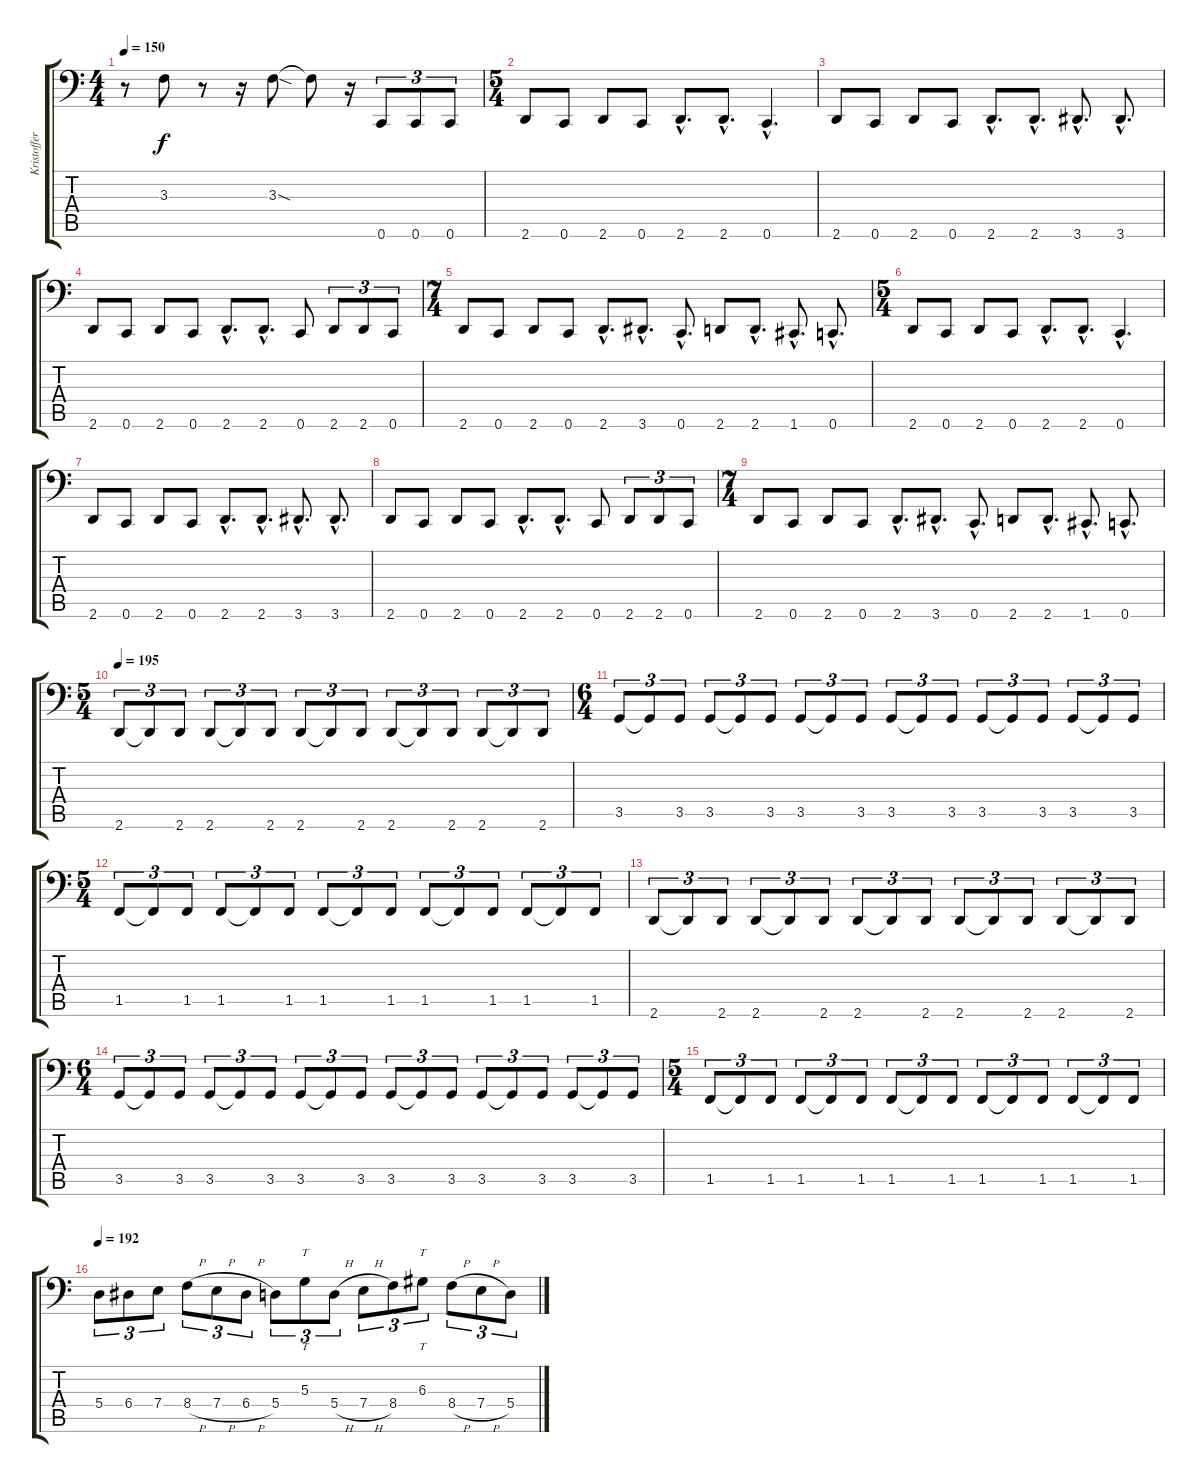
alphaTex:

\track ("Kristoffer Gildenlöw" "Kristoffer") {instrument electricbasspick}
\staff {score tabs}
\tuning (C3 G2 D2 A1 E1 C1) {hide}
\ts (4 4)
\tempo 150
\clef f4
\ks c
r.8{dy f} 3.3.8 r.8 r.16 3.3{sod}.8 3.3{t}.8 r.16 0.6.8{tu (3 2)} 0.6.8{tu (3 2)} 0.6.8{tu (3 2)} |
\ts (5 4)
2.6.8 0.6.8 2.6.8 0.6.8 2.6{hac}.8{d} 2.6{hac}.8{d} 0.6{hac}.4{d} |
2.6.8 0.6.8 2.6.8 0.6.8 2.6{hac}.8{d} 2.6{hac}.8{d} 3.6{hac}.8{d} 3.6{hac}.8{d} |
2.6.8 0.6.8 2.6.8 0.6.8 2.6{hac}.8{d} 2.6{hac}.8{d} 0.6.8 2.6.8{tu (3 2)} 2.6.8{tu (3 2)} 0.6.8{tu (3 2)} |
\ts (7 4)
2.6.8 0.6.8 2.6.8 0.6.8 2.6{hac}.8{d} 3.6{hac}.8{d} 0.6{hac}.8{d} 2.6.8 2.6{hac}.8{d} 1.6{hac}.8{d} 0.6{hac}.8{d} |
\ts (5 4)
2.6.8 0.6.8 2.6.8 0.6.8 2.6{hac}.8{d} 2.6{hac}.8{d} 0.6{hac}.4{d} |
2.6.8 0.6.8 2.6.8 0.6.8 2.6{hac}.8{d} 2.6{hac}.8{d} 3.6{hac}.8{d} 3.6{hac}.8{d} |
2.6.8 0.6.8 2.6.8 0.6.8 2.6{hac}.8{d} 2.6{hac}.8{d} 0.6.8 2.6.8{tu (3 2)} 2.6.8{tu (3 2)} 0.6.8{tu (3 2)} |
\ts (7 4)
2.6.8 0.6.8 2.6.8 0.6.8 2.6{hac}.8{d} 3.6{hac}.8{d} 0.6{hac}.8{d} 2.6.8 2.6{hac}.8{d} 1.6{hac}.8{d} 0.6{hac}.8{d} |
\ts (5 4)
\tempo 195
2.6.8{tu (3 2)} 2.6{t}.8{tu (3 2)} 2.6.8{tu (3 2)} 2.6.8{tu (3 2)} 2.6{t}.8{tu (3 2)} 2.6.8{tu (3 2)} 2.6.8{tu (3 2)} 2.6{t}.8{tu (3 2)} 2.6.8{tu (3 2)} 2.6.8{tu (3 2)} 2.6{t}.8{tu (3 2)} 2.6.8{tu (3 2)} 2.6.8{tu (3 2)} 2.6{t}.8{tu (3 2)} 2.6.8{tu (3 2)} |
\ts (6 4)
3.5.8{tu (3 2)} 3.5{t}.8{tu (3 2)} 3.5.8{tu (3 2)} 3.5.8{tu (3 2)} 3.5{t}.8{tu (3 2)} 3.5.8{tu (3 2)} 3.5.8{tu (3 2)} 3.5{t}.8{tu (3 2)} 3.5.8{tu (3 2)} 3.5.8{tu (3 2)} 3.5{t}.8{tu (3 2)} 3.5.8{tu (3 2)} 3.5.8{tu (3 2)} 3.5{t}.8{tu (3 2)} 3.5.8{tu (3 2)} 3.5.8{tu (3 2)} 3.5{t}.8{tu (3 2)} 3.5.8{tu (3 2)} |
\ts (5 4)
1.5.8{tu (3 2)} 1.5{t}.8{tu (3 2)} 1.5.8{tu (3 2)} 1.5.8{tu (3 2)} 1.5{t}.8{tu (3 2)} 1.5.8{tu (3 2)} 1.5.8{tu (3 2)} 1.5{t}.8{tu (3 2)} 1.5.8{tu (3 2)} 1.5.8{tu (3 2)} 1.5{t}.8{tu (3 2)} 1.5.8{tu (3 2)} 1.5.8{tu (3 2)} 1.5{t}.8{tu (3 2)} 1.5.8{tu (3 2)} |
2.6.8{tu (3 2)} 2.6{t}.8{tu (3 2)} 2.6.8{tu (3 2)} 2.6.8{tu (3 2)} 2.6{t}.8{tu (3 2)} 2.6.8{tu (3 2)} 2.6.8{tu (3 2)} 2.6{t}.8{tu (3 2)} 2.6.8{tu (3 2)} 2.6.8{tu (3 2)} 2.6{t}.8{tu (3 2)} 2.6.8{tu (3 2)} 2.6.8{tu (3 2)} 2.6{t}.8{tu (3 2)} 2.6.8{tu (3 2)} |
\ts (6 4)
3.5.8{tu (3 2)} 3.5{t}.8{tu (3 2)} 3.5.8{tu (3 2)} 3.5.8{tu (3 2)} 3.5{t}.8{tu (3 2)} 3.5.8{tu (3 2)} 3.5.8{tu (3 2)} 3.5{t}.8{tu (3 2)} 3.5.8{tu (3 2)} 3.5.8{tu (3 2)} 3.5{t}.8{tu (3 2)} 3.5.8{tu (3 2)} 3.5.8{tu (3 2)} 3.5{t}.8{tu (3 2)} 3.5.8{tu (3 2)} 3.5.8{tu (3 2)} 3.5{t}.8{tu (3 2)} 3.5.8{tu (3 2)} |
\ts (5 4)
1.5.8{tu (3 2)} 1.5{t}.8{tu (3 2)} 1.5.8{tu (3 2)} 1.5.8{tu (3 2)} 1.5{t}.8{tu (3 2)} 1.5.8{tu (3 2)} 1.5.8{tu (3 2)} 1.5{t}.8{tu (3 2)} 1.5.8{tu (3 2)} 1.5.8{tu (3 2)} 1.5{t}.8{tu (3 2)} 1.5.8{tu (3 2)} 1.5.8{tu (3 2)} 1.5{t}.8{tu (3 2)} 1.5.8{tu (3 2)} |
\tempo 192
5.4.8{tu (3 2) instrument electricbassfinger} 6.4.8{tu (3 2)} 7.4.8{tu (3 2)} 8.4{h}.8{tu (3 2)} 7.4{h}.8{tu (3 2)} 6.4{h}.8{tu (3 2)} 5.4.8{tu (3 2)} 5.3.8{tt tu (3 2)} 5.4{h}.8{tu (3 2)} 7.4{h}.8{tu (3 2)} 8.4.8{tu (3 2)} 6.3.8{tt tu (3 2)} 8.4{h}.8{tu (3 2)} 7.4{h}.8{tu (3 2)} 5.4.8{tu (3 2)}
